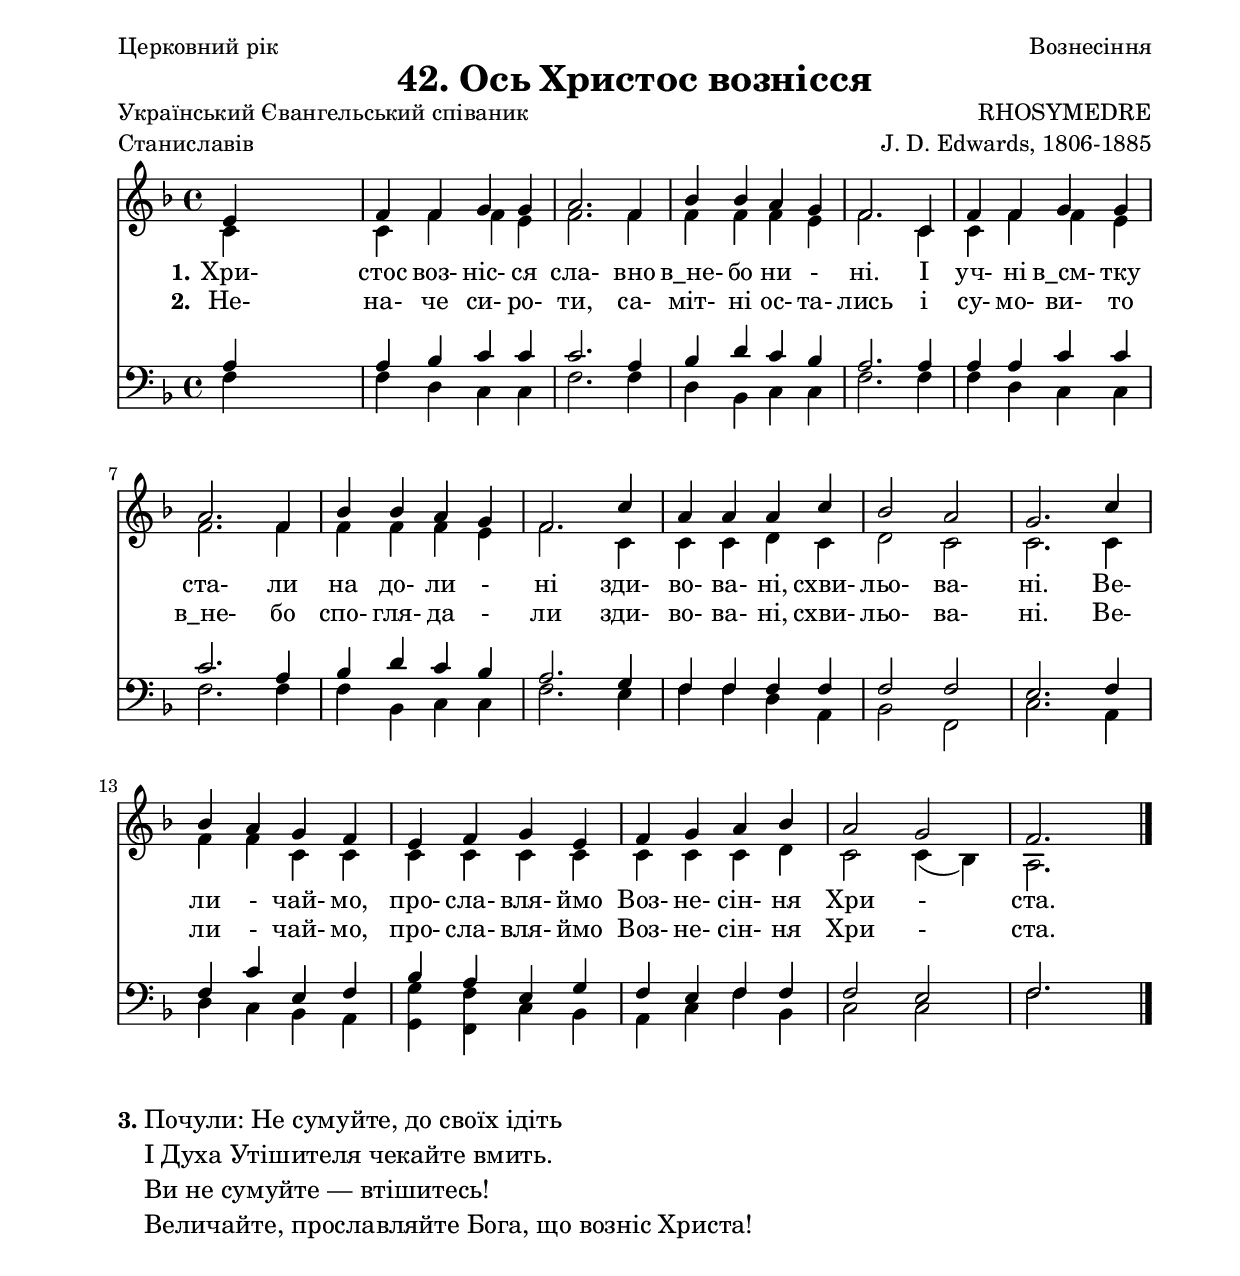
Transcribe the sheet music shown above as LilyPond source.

\version "2.12.2"

%#(set-global-staff-size 18.0)
%#(set-default-paper-size "a4")

\paper{
  top-margin = 5\mm 
  bottom-margin = 6\mm 
  left-margin = 20\mm
  line-width = 175\mm %210\mm - 20\mm - 15\mm = 175\mm
  between-system-space = 15\mm % по умолчанию -- 1.5\cm
}

\header {
	dedication = \markup \fill-line {"Церковний рік" "Вознесіння"}
	title = \markup \center-align {"42. Ось Христос вознісся"}
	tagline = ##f
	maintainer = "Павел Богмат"
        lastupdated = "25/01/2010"
}

\markup {
     \column {
	\fill-line {"Український Євангельський співаник" "RHOSYMEDRE"}
	\fill-line {"Станиславів" "J. D. Edwards, 1806-1885"}
     } 
}

StaffAVoiceA = \relative c' {
	 e4  s4  s2 | % 2
	 f4  f  g  g | % 3
	 a2.  f4 | % 4
	 bes  bes  a  g | % 5
	 f2.  c4 | % 6
	 f  f  g  g | % 7
	 a2.  f4 | % 8
	 bes  bes  a  g | % 9
	 f2.  c'4 | % 10
	 a  a  a  c | % 11
	 bes2  a | % 12
	 g2.  c4 | % 13
	 bes  a  g  f | % 14
	 e  f  g  e | % 15
	 f  g  a  bes | % 16
	 a2  g | % 17
	 f2. s4  
	\bar "|."
	
}

StaffALyricsA = \lyricmode{\set stanza = #"1."
	"Хри-" "стос" "воз-" "ніс-" "ся" "сла-" "вно" "в_не-" "бо" 
	"ни" "-" "ні." "І" "уч-" "ні" "в_см-" "тку" "ста-" 
	"ли" "на" "до-" "ли" "-" "ні" "зди-" "во-" "ва-" 
	"ні," "схви-" "льо-" "ва-" "ні." "Ве-" "ли" "-" "чай-" 
	"мо," "про-" "сла-" "вля-" "ймо" "Воз-" "не-" "сін-" "ня" 
	"Хри" "-" "ста." 
}
StaffALyricsB = \lyricmode{\set stanza = #"2."
	"Не-" "на-" "че" "си-" "ро-" "ти," "са-" "міт-" "ні" 
	"ос-" "та-" "лись" "і" "су-" "мо-" "ви-" "то" "в_не-" 
	"бо" "спо-" "гля-" "да" "-" "ли" "зди-" "во-" "ва-" 
	"ні," "схви-" "льо-" "ва-" "ні." "Ве-" "ли" "-" "чай-" 
	"мо," "про-" "сла-" "вля-" "ймо" "Воз-" "не-" "сін-" "ня" 
	"Хри" "-" "ста." 
}
StaffAVoiceB = \relative c' {
	 c4 s4  s2 | % 2
	 c4  f  f  e | % 3
	 f2.  f4 | % 4
	 f  f  f  e | % 5
	 f2.  c4 | % 6
	 c  f  f  e | % 7
	 f2.  f4 | % 8
	 f  f  f  e | % 9
	 f2.  c4 | % 10
	 c  c  d  c | % 11
	 d2  c | % 12
	 c2.  c4 | % 13
	 f  f  c  c | % 14
	 c  c  c  c | % 15
	 c  c  c  d | % 16
	 c2  c4(  bes) | % 17
	 a2. s4  
	\bar "|."
	
}

StaffA = \new Staff \relative c' {\clef treble\key f \major \time 4/4
	<<
		\new Voice = "one" { \voiceOne \StaffAVoiceA } 
		\new Voice = "two" { \voiceTwo \StaffAVoiceB } 
	>>

}

StaffBVoiceA = \relative c' {
	 a4 s4  s2  | % 2
	 a4  bes  c  c | % 3
	 c2.  a4 | % 4
	 bes  d  c  bes | % 5
	 a2.  a4 | % 6
	 a  a  c  c | % 7
	 c2.  a4 | % 8
	 bes  d  c  bes | % 9
	 a2.  g4 | % 10
	 f  f  f  f | % 11
	 f2  f | % 12
	 e2.  f4 | % 13
	 f  c'  e,  f | % 14
	 bes  a  e  g | % 15
	 f  e  f  f | % 16
	 f2  e | % 17
	 f2. s4  
	\bar "|."
	
}

StaffBVoiceB = \relative c' {
	 f,4 s4  s2  | % 2
	 f4  d  c  c | % 3
	 f2.  f4 | % 4
	 d  bes  c  c | % 5
	 f2.  f4 | % 6
	 f  d  c  c | % 7
	 f2.  f4 | % 8
	 f  bes,  c  c | % 9
	 f2.  e4 | % 10
	 f  f  d  a | % 11
	 bes2  f | % 12
	 c'2.  a4 | % 13
	 d  c  bes  a | % 14
	 < g g' >  < f f' >  c'  bes | % 15
	 a  c  f  bes, | % 16
	 c2  c | % 17
	 f2. s4  
	\bar "|."
	
}

StaffB = \new Staff \relative c' {\clef bass\key f \major \time 4/4
	<<
		\new Voice = "one" { \voiceOne \StaffBVoiceA } 
		\new Voice = "two" { \voiceTwo \StaffBVoiceB } 
	>>

}

\score {
	<<
	\StaffA
	\new Lyrics \lyricsto "one" { \StaffALyricsA }
	\new Lyrics \lyricsto "one" { \StaffALyricsB }
	\StaffB
%\override Score.BarNumber #'break-visibility = #end-of-line-invisible
%\override Lyrics.LyricSpace #'minimum-distance = #1.0
	>>
	\layout { indent = 0 }
}

\markup {
   \column {
         \line { \bold "3." \fontsize #1
         \column {
	   "Почули: Не сумуйте, до своїх ідіть"
	   "І Духа Утішителя чекайте вмить."
	   "Ви не сумуйте — втішитесь!"
	   "Величайте, прославляйте Бога, що возніс Христа!"} }
   }
}
